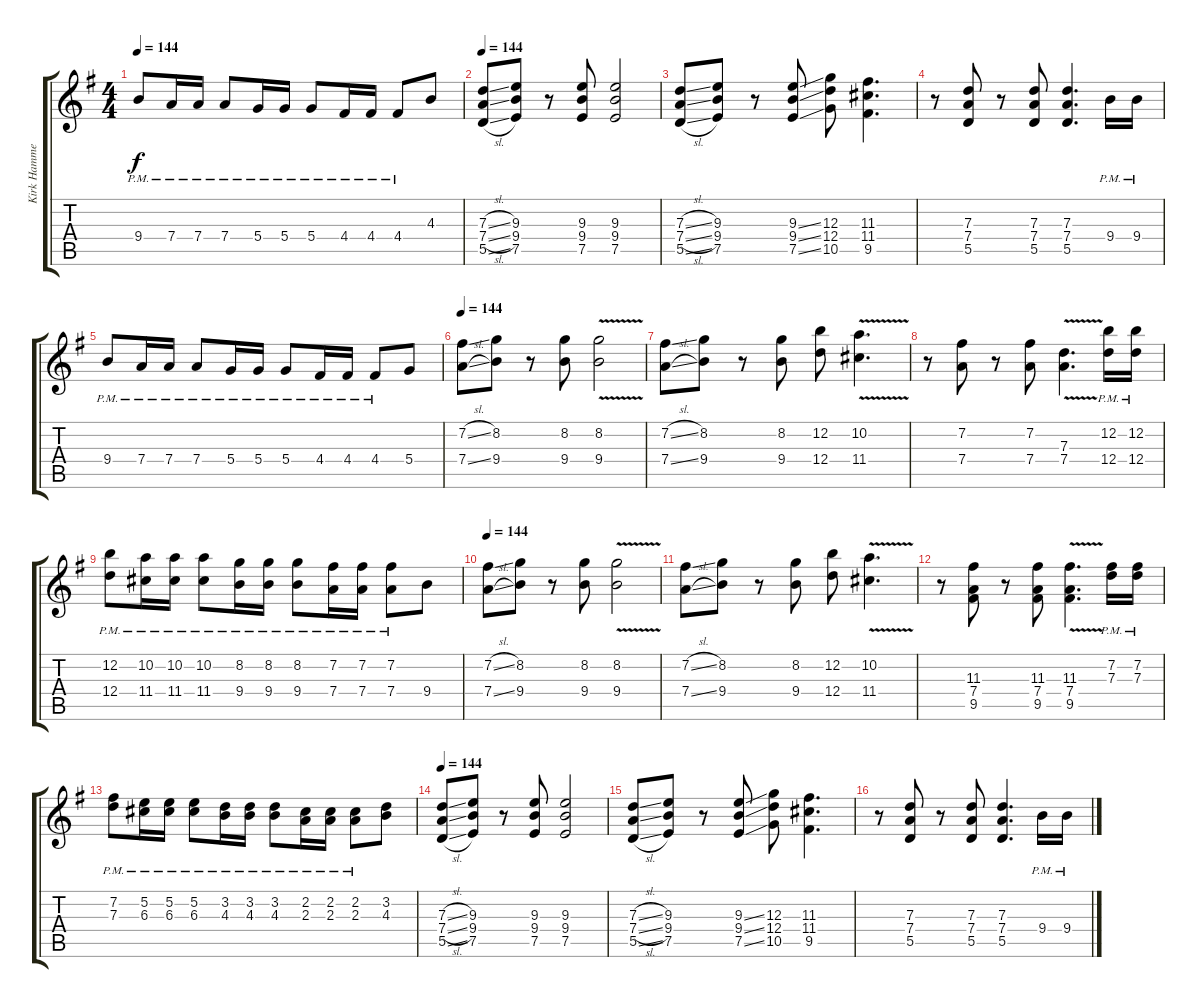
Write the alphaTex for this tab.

\track ("Kirk Hammett" "Kirk Hamme") {instrument distortionguitar}
\staff {score tabs}
\tuning (E4 B3 G3 D3 A2 E2) {hide}
\ts (4 4)
\tempo 144
\clef g2
\ks eminor
9.4{pm}.8{dy f} 7.4{pm}.16 7.4{pm}.16 7.4{pm}.8 5.4{pm}.16 5.4{pm}.16 5.4{pm}.8 4.4{pm}.16 4.4{pm}.16 4.4{pm}.8 4.3.8{instrument distortionguitar} |
\tempo 144
(7.3{sl} 7.4{sl} 5.5{sl}).8{instrument distortionguitar} (9.3 9.4 7.5).8 r.8 (9.3 9.4 7.5).8 (9.3 9.4 7.5).2 |
(7.3{sl} 7.4{sl} 5.5{sl}).8 (9.3 9.4 7.5).8 r.8 (9.3{ss} 9.4{ss} 7.5{ss}).8 (12.3 12.4 10.5).8 (11.3 11.4 9.5).4{d} |
r.8 (7.3 7.4 5.5).8 r.8 (7.3 7.4 5.5).8 (7.3 7.4 5.5).4{d} 9.4{pm}.16{instrument electricguitarmuted} 9.4{pm}.16 |
9.4{pm}.8 7.4{pm}.16 7.4{pm}.16 7.4{pm}.8 5.4{pm}.16 5.4{pm}.16 5.4{pm}.8 4.4{pm}.16 4.4{pm}.16 4.4{pm}.8 5.4.8{instrument distortionguitar} |
\tempo 144
(7.2{sl} 7.4{sl}).8 (8.2 9.4).8 r.8 (8.2 9.4).8 (8.2{v} 9.4{v}).2 |
(7.2{sl} 7.4{sl}).8 (8.2 9.4).8 r.8 (8.2 9.4).8 (12.2 12.4).8 (10.2{v} 11.4{v}).4{d} |
r.8 (7.2 7.4).8 r.8 (7.2 7.4).8 (7.3{v} 7.4{v}).4{d} (12.2{pm} 12.4{pm}).16{instrument electricguitarmuted} (12.2{pm} 12.4{pm}).16 |
(12.2{pm} 12.4{pm}).8 (10.2{pm} 11.4{pm}).16 (10.2{pm} 11.4{pm}).16 (10.2{pm} 11.4{pm}).8 (8.2{pm} 9.4{pm}).16 (8.2{pm} 9.4{pm}).16 (8.2{pm} 9.4{pm}).8 (7.2{pm} 7.4{pm}).16 (7.2{pm} 7.4{pm}).16 (7.2{pm} 7.4{pm}).8 9.4.8{instrument distortionguitar} |
\tempo 144
(7.2{sl} 7.4{sl}).8 (8.2 9.4).8 r.8 (8.2 9.4).8 (8.2{v} 9.4{v}).2 |
(7.2{sl} 7.4{sl}).8 (8.2 9.4).8 r.8 (8.2 9.4).8 (12.2 12.4).8 (10.2{v} 11.4{v}).4{d} |
r.8 (11.3 7.4 9.5).8 r.8 (11.3 7.4 9.5).8 (11.3{v} 7.4{v} 9.5{v}).4{d} (7.2{pm} 7.3{pm}).16{instrument electricguitarmuted} (7.2{pm} 7.3{pm}).16 |
(7.2{pm} 7.3{pm}).8 (5.2{pm} 6.3{pm}).16 (5.2{pm} 6.3{pm}).16 (5.2{pm} 6.3{pm}).8 (3.2{pm} 4.3{pm}).16 (3.2{pm} 4.3{pm}).16 (3.2{pm} 4.3{pm}).8 (2.2{pm} 2.3{pm}).16 (2.2{pm} 2.3{pm}).16 (2.2{pm} 2.3{pm}).8 (3.2 4.3).8{instrument distortionguitar} |
\tempo 144
(7.3{sl} 7.4{sl} 5.5{sl}).8{instrument distortionguitar} (9.3 9.4 7.5).8 r.8 (9.3 9.4 7.5).8 (9.3 9.4 7.5).2 |
(7.3{sl} 7.4{sl} 5.5{sl}).8 (9.3 9.4 7.5).8 r.8 (9.3{ss} 9.4{ss} 7.5{ss}).8 (12.3 12.4 10.5).8 (11.3 11.4 9.5).4{d} |
r.8 (7.3 7.4 5.5).8 r.8 (7.3 7.4 5.5).8 (7.3 7.4 5.5).4{d} 9.4{pm}.16{instrument electricguitarmuted} 9.4{pm}.16
